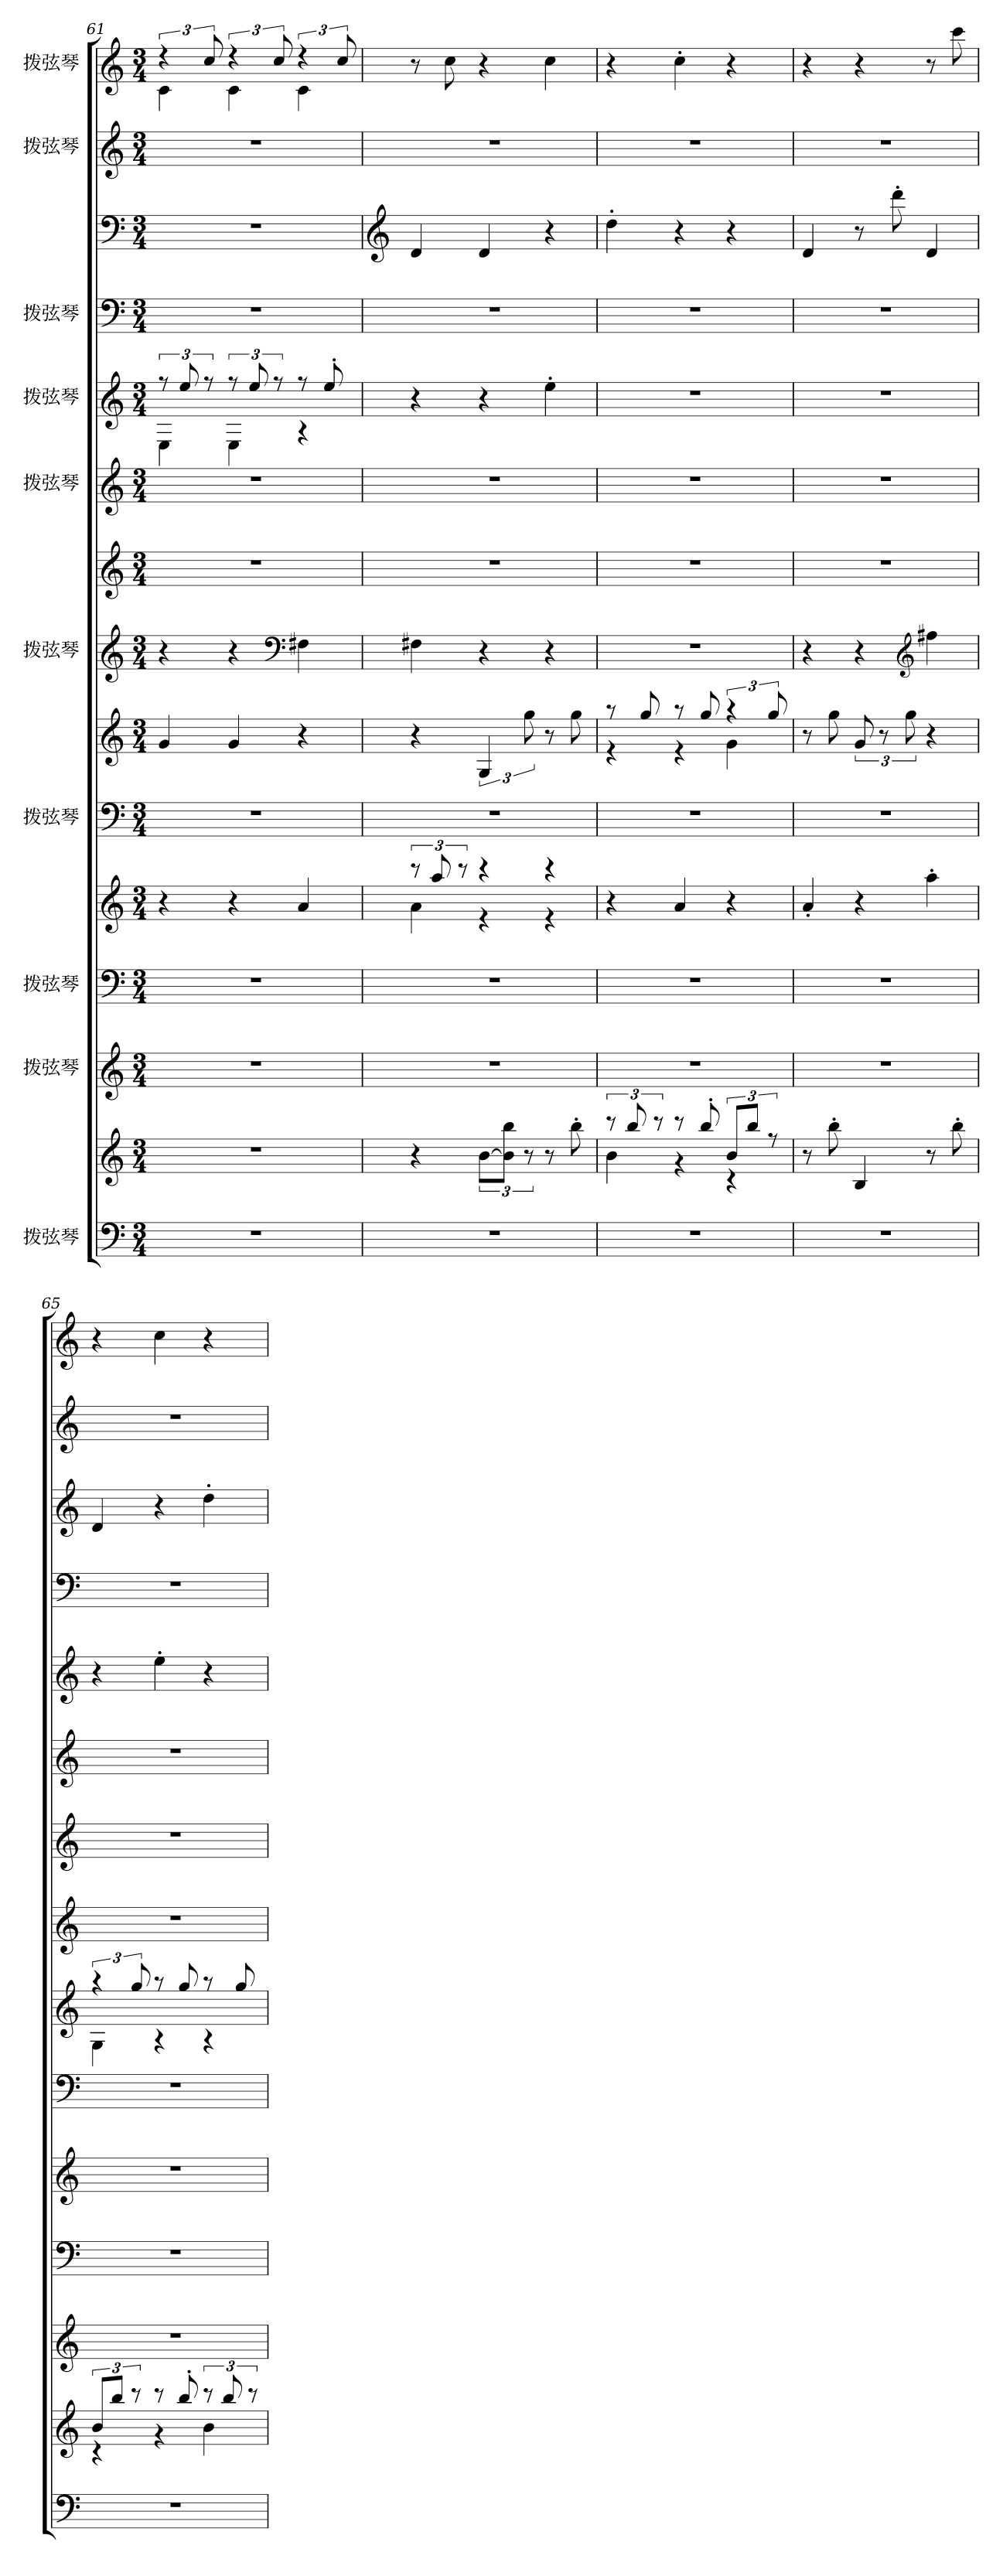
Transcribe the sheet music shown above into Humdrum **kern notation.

**kern	**kern	**kern	**kern	**kern	**kern	**kern	**kern	**kern	**kern	**kern	**kern	**kern	**kern	**kern
*part10	*part10	*part9	*part8	*part8	*part7	*part7	*part6	*part6	*part5	*part4	*part3	*part3	*part2	*part1
*staff15	*staff14	*staff13	*staff12	*staff11	*staff10	*staff9	*staff8	*staff7	*staff6	*staff5	*staff4	*staff3	*staff2	*staff1
*I"拨弦琴	*	*I"拨弦琴	*I"拨弦琴	*	*I"拨弦琴	*	*I"拨弦琴	*	*I"拨弦琴	*I"拨弦琴	*I"拨弦琴	*	*I"拨弦琴	*I"拨弦琴
!!LO:PB:g=z
*clefF4	*clefG2	*clefG2	*clefF4	*clefG2	*clefF4	*clefG2	*clefG2	*clefG2	*clefG2	*clefG2	*clefF4	*clefF4	*clefG2	*clefG2
*k[]	*k[]	*k[]	*k[]	*k[]	*k[]	*k[]	*k[]	*k[]	*k[]	*k[]	*k[]	*k[]	*k[]	*k[]
*M3/4	*M3/4	*M3/4	*M3/4	*M3/4	*M3/4	*M3/4	*M3/4	*M3/4	*M3/4	*M3/4	*M3/4	*M3/4	*M3/4	*M3/4
=61	=61	=61	=61	=61	=61	=61	=61	=61	=61	=61	=61	=61	=61	=61
*	*	*	*	*	*	*	*	*	*	*^	*	*	*	*^
2.r	2.r	2.r	2.r	4r	2.r	4g/	4r	2.r	2.r	12r	4E\	2.r	2.r	2.r	6r	4c\
.	.	.	.	.	.	.	.	.	.	12ee/	.	.	.	.	.	.
.	.	.	.	.	.	.	.	.	.	12r	.	.	.	.	12cc/	.
.	.	.	.	4r	.	4g/	4r	.	.	12r	4E\	.	.	.	6r	4c\
.	.	.	.	.	.	.	.	.	.	12ee/	.	.	.	.	.	.
.	.	.	.	.	.	.	.	.	.	12r	.	.	.	.	12cc/	.
*	*	*	*	*	*	*	*clefF4	*	*	*	*	*	*	*	*	*
.	.	.	.	4a/	.	4r	4F#X\	.	.	8r	4r	.	.	.	6r	4c\
.	.	.	.	.	.	.	.	.	.	8ee'/	.	.	.	.	.	.
.	.	.	.	.	.	.	.	.	.	.	.	.	.	.	12cc/	.
*	*	*	*	*	*	*	*	*	*	*v	*v	*	*	*	*v	*v
=62	=62	=62	=62	=62	=62	=62	=62	=62	=62	=62	=62	=62	=62	=62
*	*	*	*	*	*	*	*	*	*	*	*	*clefG2	*	*
*	*	*	*	*^	*	*	*	*	*	*	*	*	*	*
2.r	4r	2.r	2.r	12r	4a\	2.r	4r	4F#X\	2.r	2.r	4r	2.r	4d/	2.r	8r
.	.	.	.	12aa/	.	.	.	.	.	.	.	.	.	.	.
.	.	.	.	.	.	.	.	.	.	.	.	.	.	.	8cc\
.	.	.	.	12r	.	.	.	.	.	.	.	.	.	.	.
.	[12b\L	.	.	4r	4r	.	6G/	4r	.	.	4r	.	4d/	.	4r
.	12b\] 12bb\J	.	.	.	.	.	.	.	.	.	.	.	.	.	.
.	12r	.	.	.	.	.	12gg\	.	.	.	.	.	.	.	.
.	8r	.	.	4r	4r	.	8r	4r	.	.	4ee'\	.	4r	.	4cc\
.	8bb'\	.	.	.	.	.	8gg\	.	.	.	.	.	.	.	.
*	*	*	*	*v	*v	*	*	*	*	*	*	*	*	*	*
=63	=63	=63	=63	=63	=63	=63	=63	=63	=63	=63	=63	=63	=63	=63
*	*^	*	*	*	*	*^	*	*	*	*	*	*	*	*
2.r	12r	4b\	2.r	2.r	4r	2.r	8r	4r	2.r	2.r	2.r	2.r	2.r	4dd'\	2.r	4r
.	12bb/	.	.	.	.	.	.	.	.	.	.	.	.	.	.	.
.	.	.	.	.	.	.	8gg/	.	.	.	.	.	.	.	.	.
.	12r	.	.	.	.	.	.	.	.	.	.	.	.	.	.	.
.	8r	4r	.	.	4a/	.	8r	4r	.	.	.	.	.	4r	.	4cc'\
.	8bb'/	.	.	.	.	.	8gg/	.	.	.	.	.	.	.	.	.
.	12b/L	4r	.	.	4r	.	6r	4g\	.	.	.	.	.	4r	.	4r
.	12bb/J	.	.	.	.	.	.	.	.	.	.	.	.	.	.	.
.	12r	.	.	.	.	.	12gg/	.	.	.	.	.	.	.	.	.
*	*v	*v	*	*	*	*	*v	*v	*	*	*	*	*	*	*	*
=64	=64	=64	=64	=64	=64	=64	=64	=64	=64	=64	=64	=64	=64	=64
2.r	8r	2.r	2.r	4a'/	2.r	8r	4r	2.r	2.r	2.r	2.r	4d/	2.r	4r
.	8bb'\	.	.	.	.	8gg\	.	.	.	.	.	.	.	.
.	4B/	.	.	4r	.	12g/	4r	.	.	.	.	8r	.	4r
.	.	.	.	.	.	12r	.	.	.	.	.	.	.	.
.	.	.	.	.	.	.	.	.	.	.	.	8ddd'\	.	.
.	.	.	.	.	.	12gg\	.	.	.	.	.	.	.	.
*	*	*	*	*	*	*	*clefG2	*	*	*	*	*	*	*
.	8r	.	.	4aa'\	.	4r	4ff#X\	.	.	.	.	4d/	.	8r
.	8bb'\	.	.	.	.	.	.	.	.	.	.	.	.	8ccc\
!!LO:PB:g=z
=65	=65	=65	=65	=65	=65	=65	=65	=65	=65	=65	=65	=65	=65	=65
*	*^	*	*	*	*	*^	*	*	*	*	*	*	*	*
2.r	12b/L	4r	2.r	2.r	2.r	2.r	6r	4G\	2.r	2.r	2.r	4r	2.r	4d/	2.r	4r
.	12bb/J	.	.	.	.	.	.	.	.	.	.	.	.	.	.	.
.	12r	.	.	.	.	.	12gg/	.	.	.	.	.	.	.	.	.
.	8r	4r	.	.	.	.	8r	4r	.	.	.	4ee'\	.	4r	.	4cc\
.	8bb'/	.	.	.	.	.	8gg/	.	.	.	.	.	.	.	.	.
.	12r	4b\	.	.	.	.	8r	4r	.	.	.	4r	.	4dd'\	.	4r
.	12bb/	.	.	.	.	.	.	.	.	.	.	.	.	.	.	.
.	.	.	.	.	.	.	8gg/	.	.	.	.	.	.	.	.	.
.	12r	.	.	.	.	.	.	.	.	.	.	.	.	.	.	.
*	*v	*v	*	*	*	*	*v	*v	*	*	*	*	*	*	*	*
=	=	=	=	=	=	=	=	=	=	=	=	=	=	=
*-	*-	*-	*-	*-	*-	*-	*-	*-	*-	*-	*-	*-	*-	*-
